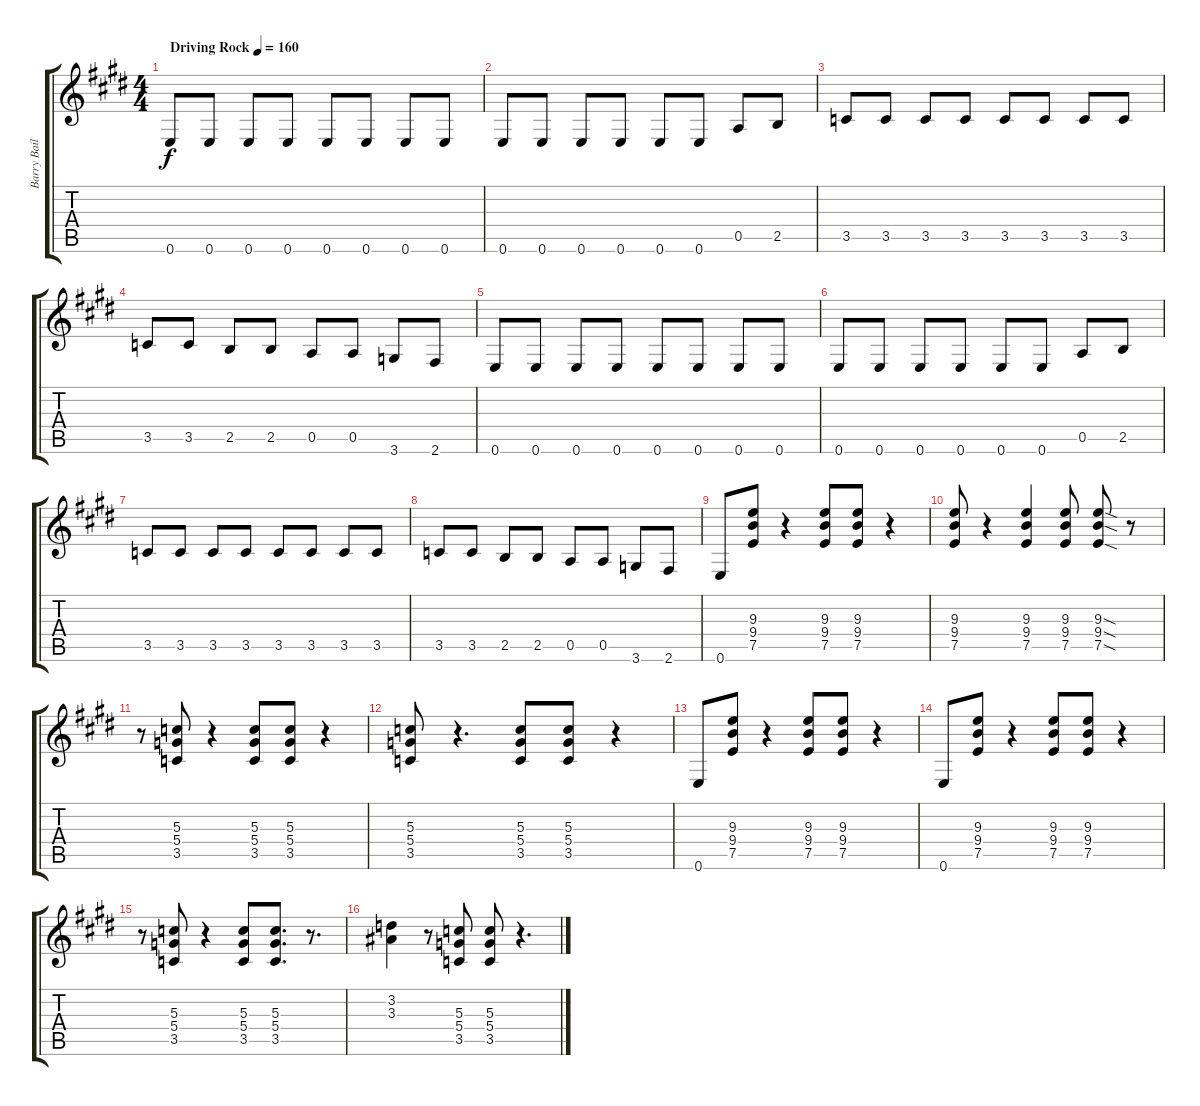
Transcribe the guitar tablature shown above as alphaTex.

\track ("Barry Bailey Guitar" "Barry Bail") {instrument overdrivenguitar}
\staff {score tabs}
\tuning (E4 B3 G3 D3 A2 E2) {hide}
\ts (4 4)
\tempo (160 "Driving Rock")
\clef g2
\ks e
0.6.8{dy f instrument overdrivenguitar} 0.6.8 0.6.8 0.6.8 0.6.8 0.6.8 0.6.8 0.6.8 |
0.6.8 0.6.8 0.6.8 0.6.8 0.6.8 0.6.8 0.5.8 2.5.8 |
3.5.8 3.5.8 3.5.8 3.5.8 3.5.8 3.5.8 3.5.8 3.5.8 |
3.5.8 3.5.8 2.5.8 2.5.8 0.5.8 0.5.8 3.6.8 2.6.8 |
0.6.8 0.6.8 0.6.8 0.6.8 0.6.8 0.6.8 0.6.8 0.6.8 |
0.6.8 0.6.8 0.6.8 0.6.8 0.6.8 0.6.8 0.5.8 2.5.8 |
3.5.8 3.5.8 3.5.8 3.5.8 3.5.8 3.5.8 3.5.8 3.5.8 |
3.5.8 3.5.8 2.5.8 2.5.8 0.5.8 0.5.8 3.6.8 2.6.8 |
0.6.8 (9.3 9.4 7.5).8 r.4 (9.3 9.4 7.5).8 (9.3 9.4 7.5).8 r.4 |
(9.3 9.4 7.5).8 r.4 (9.3 9.4 7.5).4 (9.3 9.4 7.5).8 (9.3{sod} 9.4{sod} 7.5{sod}).8 r.8 |
r.8 (5.3 5.4 3.5).8 r.4 (5.3 5.4 3.5).8 (5.3 5.4 3.5).8 r.4 |
(5.3 5.4 3.5).8 r.4{d} (5.3 5.4 3.5).8 (5.3 5.4 3.5).8 r.4 |
0.6.8 (9.3 9.4 7.5).8 r.4 (9.3 9.4 7.5).8 (9.3 9.4 7.5).8 r.4 |
0.6.8 (9.3 9.4 7.5).8 r.4 (9.3 9.4 7.5).8 (9.3 9.4 7.5).8 r.4 |
r.8 (5.3 5.4 3.5).8 r.4 (5.3 5.4 3.5).8 (5.3 5.4 3.5).8{d} r.8{d} |
(3.2 3.3).4 r.8 (5.3 5.4 3.5).8 (5.3 5.4 3.5).8 r.4{d}
